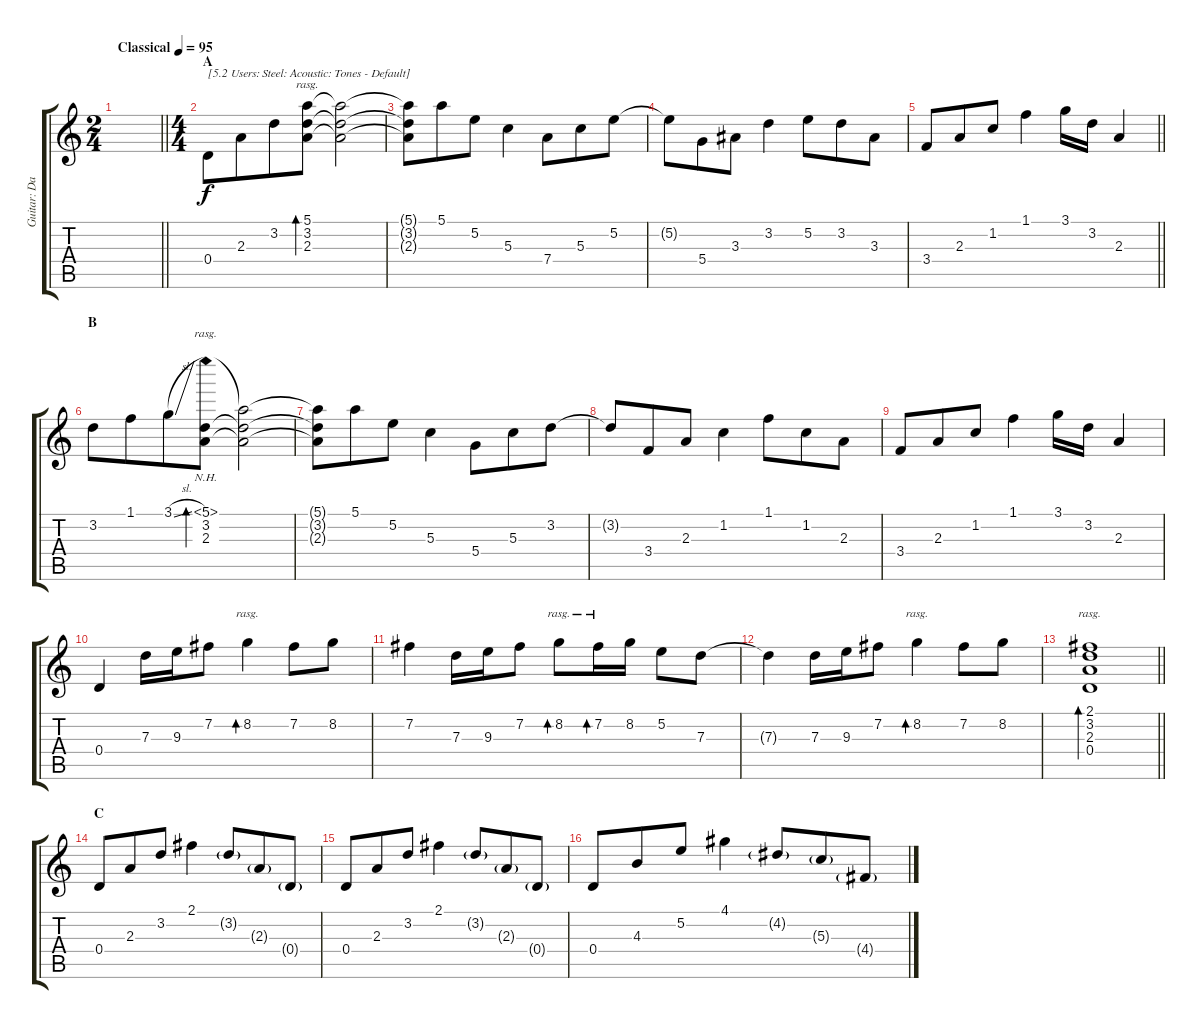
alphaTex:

\track ("Guitar: Dave" "Guitar: Da") {instrument acousticguitarsteel}
\staff {score tabs}
\tuning (E4 B3 G3 D3 A2 E2) {hide}
\ts (2 4)
\tempo (95 "Classical")
\clef g2
\barLineRight lightlight
\ks c
|
\ts (4 4)
\section ("" "A")
0.4.8{txt "[5.2 Users: Steel: Acoustic: Tones - Default]"} 2.3.8{beam merge} 3.2.8 (5.1 3.2 2.3).8{bd 120 rasg ii dy f} (5.1{t} 3.2{t} 2.3{t}).2 |
(5.1{t} 3.2{t} 2.3{t}).8 5.1.8{beam merge} 5.2.8 5.3.4 7.4.8{beam merge} 5.3.8 5.2.8 |
5.2{t}.8 5.4.8{beam merge} 3.3.8 3.2.4 5.2.8{beam merge} 3.2.8 3.3.8 |
\barLineRight lightlight
3.4.8 2.3.8{beam merge} 1.2.8 1.1.4 3.1.16{beam merge} 3.2.16 2.3.4 |
\section ("" "B")
3.2.8 1.1.8{beam merge} 3.1{sl}.8 (5.1{nh} 3.2 2.3).8{bd 480 rasg ii} (5.1{t} 3.2{t} 2.3{t}).2 |
(5.1{t} 3.2{t} 2.3{t}).8 5.1.8{beam merge} 5.2.8 5.3.4 5.4.8{beam merge} 5.3.8 3.2.8 |
3.2{t}.8 3.4.8{beam merge} 2.3.8 1.2.4 1.1.8{beam merge} 1.2.8 2.3.8 |
3.4.8 2.3.8{beam merge} 1.2.8 1.1.4 3.1.16{beam merge} 3.2.16 2.3.4 |
0.4.4 7.3.16 9.3.16{beam merge} 7.2.8 8.2.4{bd 480 rasg ii} 7.2.8 8.2.8 |
7.2.4 7.3.16 9.3.16{beam merge} 7.2.8 8.2.8{bd 480 rasg ii} 7.2.16{bd 480 rasg ii} 8.2.16 5.2.8 7.3.8 |
7.3{t}.4 7.3.16 9.3.16{beam merge} 7.2.8 8.2.4{bd 480 rasg ii beam merge} 7.2.8 8.2.8 |
\barLineRight lightlight
(2.1 3.2 2.3 0.4).1{bd 480 rasg ii} |
\section ("" "C")
0.4.8 2.3.8{beam merge} 3.2.8 2.1.4 3.2{g}.8{beam merge} 2.3{g}.8 0.4{g}.8 |
0.4.8 2.3.8{beam merge} 3.2.8 2.1.4 3.2{g}.8{beam merge} 2.3{g}.8 0.4{g}.8 |
0.4.8 4.3.8{beam merge} 5.2.8 4.1.4 4.2{g}.8{beam merge} 5.3{g}.8 4.4{g}.8
